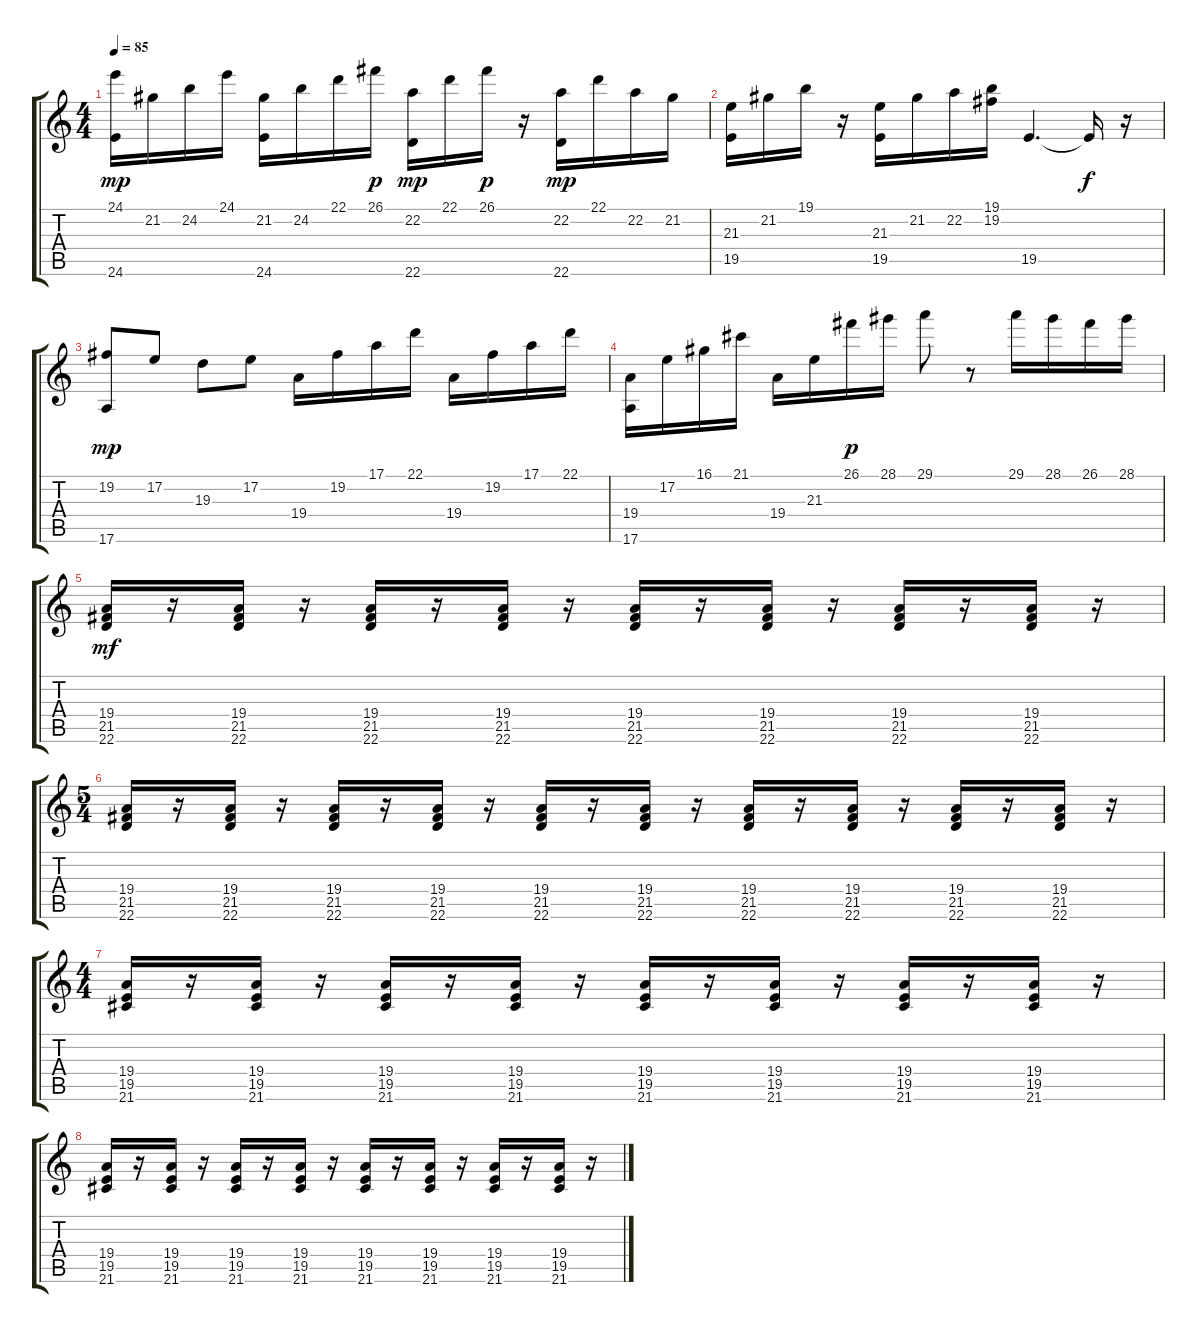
\track "" {instrument harpsichord}
\staff {score tabs}
\tuning (E4 B3 G3 D3 A2 E2) {hide}
\ts (4 4)
\tempo 85
\clef g2
\ks c
(24.1 24.6).16{dy mp} 21.2.16 24.2.16 24.1.16 (21.2 24.6).16 24.2.16 22.1.16 26.1.16{dy p} (22.2 22.6).16{dy mp} 22.1.16 26.1.16{dy p} r.16 (22.2 22.6).16{dy mp} 22.1.16 22.2.16 21.2.16 |
(21.3 19.5).16 21.2.16 19.1.16 r.16 (21.3 19.5).16 21.2.16 22.2.16 (19.1 19.2).16 19.5.4{d} 19.5{t}.16{dy f} r.16 |
(19.2 17.6).8{dy mp} 17.2.8 19.3.8 17.2.8 19.4.16 19.2.16 17.1.16 22.1.16 19.4.16 19.2.16 17.1.16 22.1.16 |
(19.4 17.6).16 17.2.16 16.1.16 21.1.16 19.4.16 21.3.16 26.1.16{dy p} 28.1.16 29.1.8 r.8 29.1.16 28.1.16 26.1.16 28.1.16 |
(19.4 21.5 22.6).16{dy mf} r.16 (19.4 21.5 22.6).16 r.16 (19.4 21.5 22.6).16 r.16 (19.4 21.5 22.6).16 r.16 (19.4 21.5 22.6).16 r.16 (19.4 21.5 22.6).16 r.16 (19.4 21.5 22.6).16 r.16 (19.4 21.5 22.6).16 r.16 |
\ts (5 4)
(19.4 21.5 22.6).16 r.16 (19.4 21.5 22.6).16 r.16 (19.4 21.5 22.6).16 r.16 (19.4 21.5 22.6).16 r.16 (19.4 21.5 22.6).16 r.16 (19.4 21.5 22.6).16 r.16 (19.4 21.5 22.6).16 r.16 (19.4 21.5 22.6).16 r.16 (19.4 21.5 22.6).16 r.16 (19.4 21.5 22.6).16 r.16 |
\ts (4 4)
(19.4 19.5 21.6).16 r.16 (19.4 19.5 21.6).16 r.16 (19.4 19.5 21.6).16 r.16 (19.4 19.5 21.6).16 r.16 (19.4 19.5 21.6).16 r.16 (19.4 19.5 21.6).16 r.16 (19.4 19.5 21.6).16 r.16 (19.4 19.5 21.6).16 r.16 |
(19.4 19.5 21.6).16 r.16 (19.4 19.5 21.6).16 r.16 (19.4 19.5 21.6).16 r.16 (19.4 19.5 21.6).16 r.16 (19.4 19.5 21.6).16 r.16 (19.4 19.5 21.6).16 r.16 (19.4 19.5 21.6).16 r.16 (19.4 19.5 21.6).16 r.16
